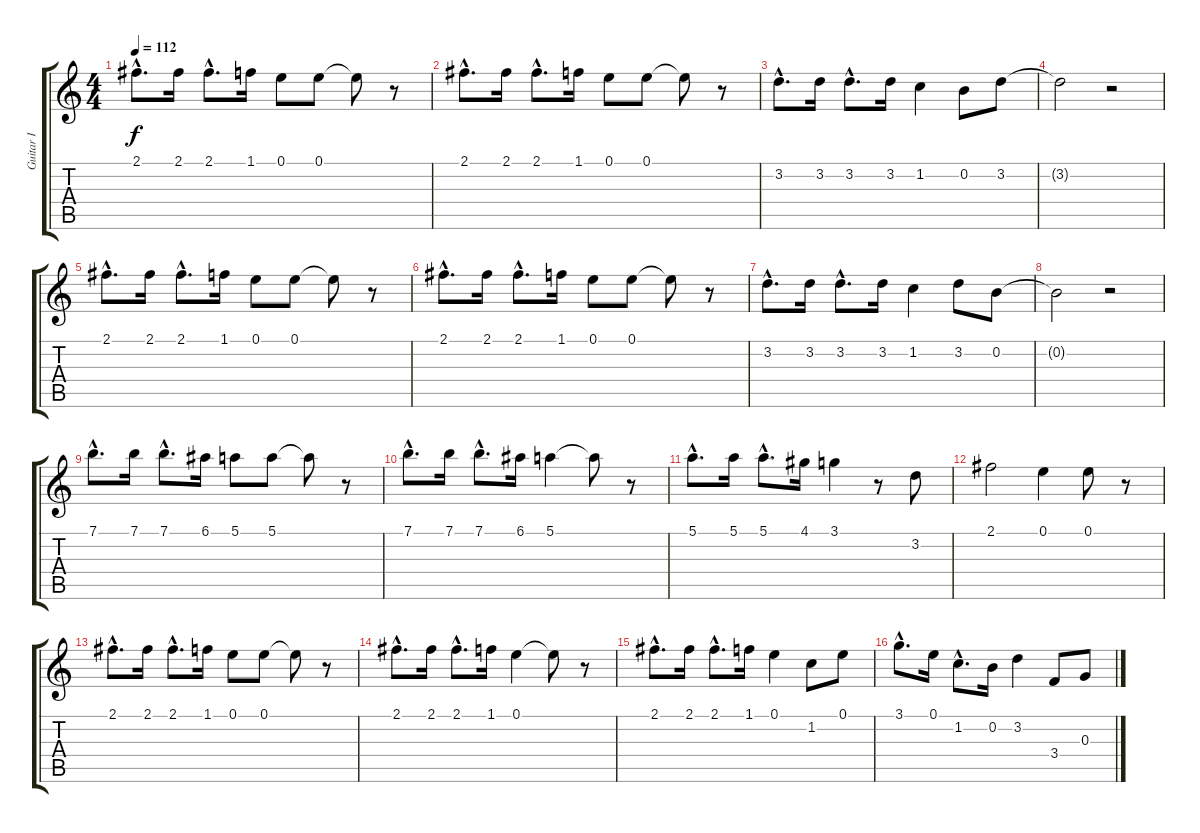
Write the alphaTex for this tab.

\track ("Guitar I" "Guitar I") {instrument acousticguitarsteel}
\staff {score tabs}
\tuning (E4 B3 G3 D3 A2 E2) {hide}
\ts (4 4)
\tempo 112
\clef g2
\ks c
2.1{hac}.8{d dy f instrument violin} 2.1.16 2.1{hac}.8{d} 1.1.16 0.1.8 0.1.8 0.1{t}.8 r.8 |
2.1{hac}.8{d} 2.1.16 2.1{hac}.8{d} 1.1.16 0.1.8 0.1.8 0.1{t}.8 r.8 |
3.2{hac}.8{d} 3.2.16 3.2{hac}.8{d} 3.2.16 1.2.4 0.2.8 3.2.8 |
3.2{t}.2 r.2 |
2.1{hac}.8{d} 2.1.16 2.1{hac}.8{d} 1.1.16 0.1.8 0.1.8 0.1{t}.8 r.8 |
2.1{hac}.8{d} 2.1.16 2.1{hac}.8{d} 1.1.16 0.1.8 0.1.8 0.1{t}.8 r.8 |
3.2{hac}.8{d} 3.2.16 3.2{hac}.8{d} 3.2.16 1.2.4 3.2.8 0.2.8 |
0.2{t}.2 r.2 |
7.1{hac}.8{d} 7.1.16 7.1{hac}.8{d} 6.1.16 5.1.8 5.1.8 5.1{t}.8 r.8 |
7.1{hac}.8{d} 7.1.16 7.1{hac}.8{d} 6.1.16 5.1.4 5.1{t}.8 r.8 |
5.1{hac}.8{d} 5.1.16 5.1{hac}.8{d} 4.1.16 3.1.4 r.8 3.2.8 |
2.1.2 0.1.4 0.1.8 r.8 |
2.1{hac}.8{d} 2.1.16 2.1{hac}.8{d} 1.1.16 0.1.8 0.1.8 0.1{t}.8 r.8 |
2.1{hac}.8{d} 2.1.16 2.1{hac}.8{d} 1.1.16 0.1.4 0.1{t}.8 r.8 |
2.1{hac}.8{d} 2.1.16 2.1{hac}.8{d} 1.1.16 0.1.4 1.2.8 0.1.8 |
3.1{hac}.8{d} 0.1.16 1.2{hac}.8{d} 0.2.16 3.2.4 3.4.8 0.3.8
